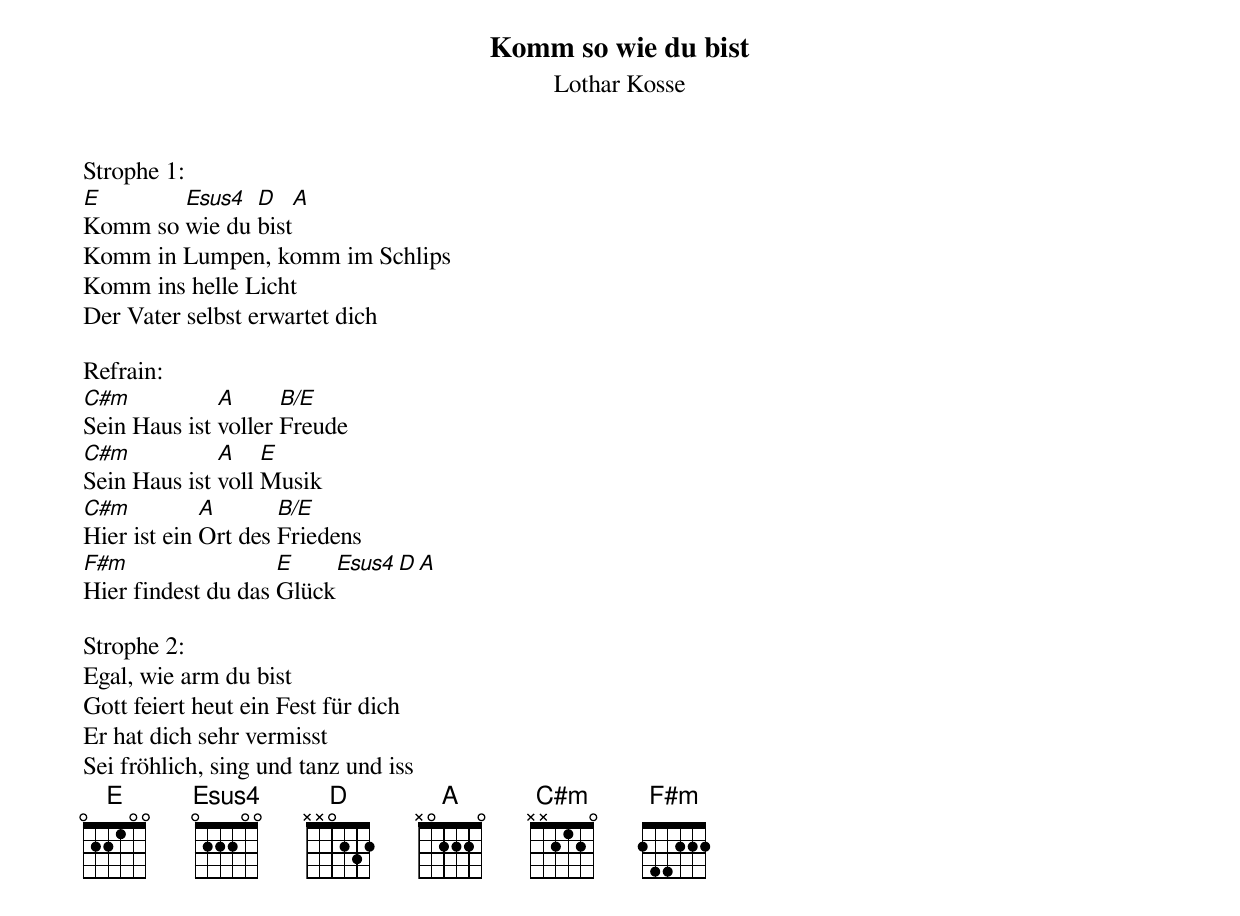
{title:Komm so wie du bist}
{subtitle:Lothar Kosse}
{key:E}

Strophe 1:
[E]Komm so [Esus4]wie du [D]bist[A]
Komm in Lumpen, komm im Schlips
Komm ins helle Licht
Der Vater selbst erwartet dich

Refrain:
[C#m]Sein Haus ist [A]voller [B/E]Freude
[C#m]Sein Haus ist [A]voll [E]Musik
[C#m]Hier ist ein [A]Ort des [B/E]Friedens
[F#m]Hier findest du das [E]Glück[Esus4][D][A]

Strophe 2:
Egal, wie arm du bist
Gott feiert heut ein Fest für dich
Er hat dich sehr vermisst
Sei fröhlich, sing und tanz und iss
